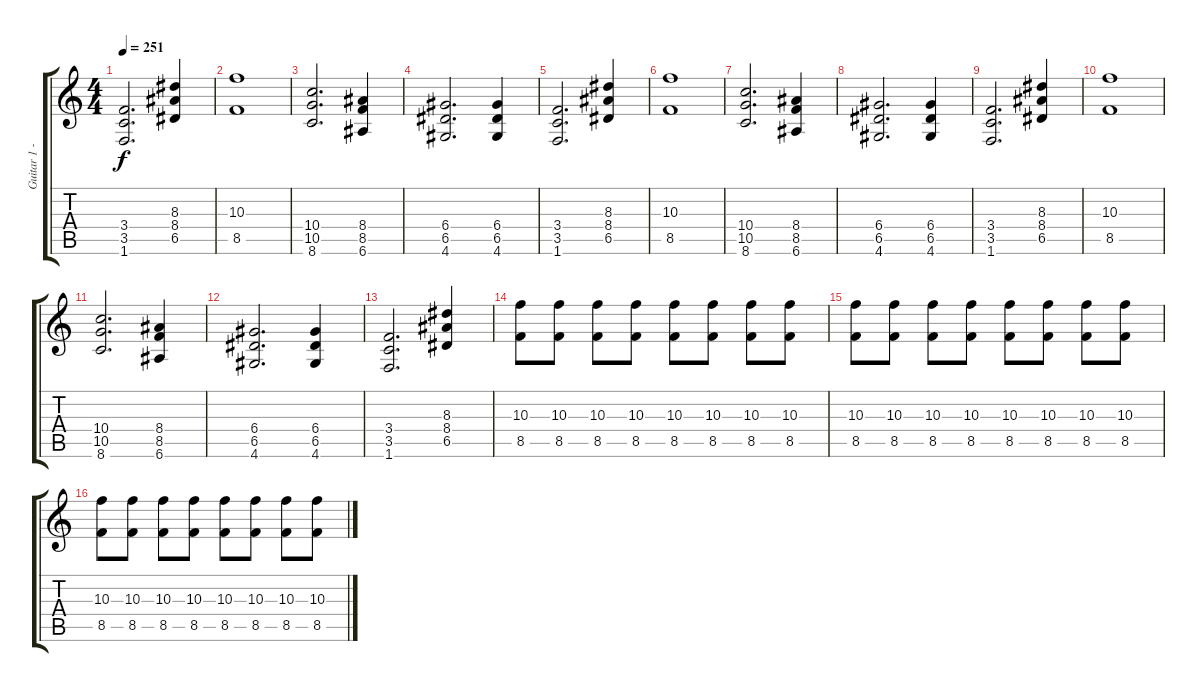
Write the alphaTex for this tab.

\track ("Guitar 1 - Scott" "Guitar 1 -") {instrument overdrivenguitar}
\staff {score tabs}
\tuning (E4 B3 G3 D3 A2 E2) {hide}
\ts (4 4)
\tempo 251
\clef g2
\ks c
(3.4 3.5 1.6).2{d dy f} (8.3 8.4 6.5).4 |
(10.3 8.5).1 |
(10.4 10.5 8.6).2{d} (8.4 8.5 6.6).4 |
(6.4 6.5 4.6).2{d} (6.4 6.5 4.6).4 |
(3.4 3.5 1.6).2{d} (8.3 8.4 6.5).4 |
(10.3 8.5).1 |
(10.4 10.5 8.6).2{d} (8.4 8.5 6.6).4 |
(6.4 6.5 4.6).2{d} (6.4 6.5 4.6).4 |
(3.4 3.5 1.6).2{d} (8.3 8.4 6.5).4 |
(10.3 8.5).1 |
(10.4 10.5 8.6).2{d} (8.4 8.5 6.6).4 |
(6.4 6.5 4.6).2{d} (6.4 6.5 4.6).4 |
(3.4 3.5 1.6).2{d} (8.3 8.4 6.5).4 |
(10.3 8.5).8 (10.3 8.5).8 (10.3 8.5).8 (10.3 8.5).8 (10.3 8.5).8 (10.3 8.5).8 (10.3 8.5).8 (10.3 8.5).8 |
(10.3 8.5).8 (10.3 8.5).8 (10.3 8.5).8 (10.3 8.5).8 (10.3 8.5).8 (10.3 8.5).8 (10.3 8.5).8 (10.3 8.5).8 |
(10.3 8.5).8 (10.3 8.5).8 (10.3 8.5).8 (10.3 8.5).8 (10.3 8.5).8 (10.3 8.5).8 (10.3 8.5).8 (10.3 8.5).8
